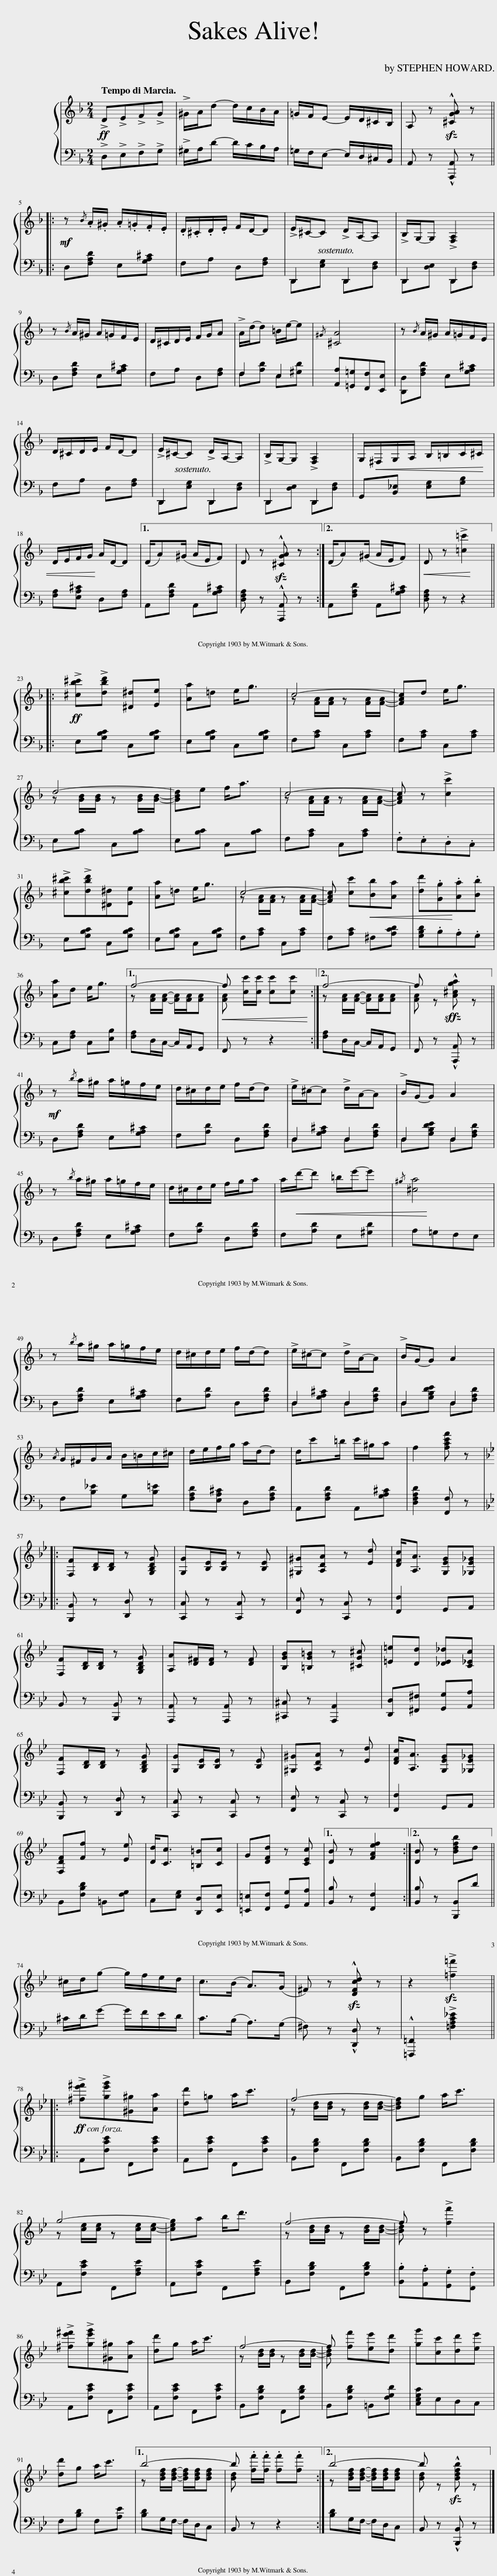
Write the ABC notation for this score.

X:1
%%score { ( 1 4 ) | ( 2 3 ) }
L:1/8
Q:1/4=105
M:2/4
I:linebreak $
K:F
V:1 treble
V:4 treble
V:2 bass
V:3 bass
V:1
!ff! !>!D!>!E!>!F!>!G | !>!^G/A/d- d/c/B/A/ | =G/F/E- E/D/^C/B,/ | A, z!sfz! !^![^CGA] z |:$!mf! z{/B} .A/.^G/ .A/.=G/.F/.E/ | %5
 .D/.^C/.D/.E/ F/D/-D | !>!E/^C/-C !>!D/A,/-A, | !>!B,/G,/-G, !>![F,A,]2 |$ z{/B} A/^G/ A/=G/F/E/ | D/^C/D/E/ F/G/A | %10
 !>!A/d/-d =B/e/-e |{/^G} [^CA]4 | z{/B} A/^G/ A/=G/F/E/ |$ D/^C/D/E/ F/D/-D | !>!E/^C/-C !>!D/A,/-A, | %15
 !>!B,/G,/-G, !>![F,A,]2 | G,/!<(!^F,/G,/A,/ B,/=B,/C/^C/ |$ D/E/F/G/!<)! A/D/-D |1 (D/A)(^G/ A/E/F) | D z!sfz! !^![^CGA] z :|2 %20
 (D/A)(^G/ A/E/F) |!<(! D z !>![=c=c']2!<)! |:$!ff! !>![^cb^c']!>![dbd'] [^D^d][Ee] | [Aa]=d e<g | c4- | %25
 [FAc]d e<g |$ d4- | [GBd]e f<a | c4- | [FAc] z !>![cc']2 |$ %30
 !>![^cb^c']!>![dbd'][^D^d][Ee] | [Aa]=d e<g | c4- | [FAc] [cc']!<(![Bb][Aa] | [dd'].[Gg]!<)!.[Aa].[Bb] |$ %35
 [Aa]d e<g |1 f4- |!<(! f [cc']/[cc']/ [cc'][cc']!<)! :|2 f4- | f z !^![A^cga] z ||$ %40
!mf! z{/b} a/^g/ a/=g/f/e/ | d/^c/d/e/ f/d/-d | !>!e/^c/-c !>!d/A/-A | !>!B/G/-G A2 |$ z{/b} a/^g/ a/=g/f/e/ | %45
 d/^c/d/e/ f/g/a | a/!<(!d'/-d' =b/e'/-e' |{/^g} [^ca]4!<)! |$ z{/b} a/^g/ a/=g/f/e/ | d/^c/d/e/ f/d/-d | %50
 !>!e/^c/-c !>!d/A/-A | !>!B/G/-G A2 |${/A} G/^F/G/A/ B/=B/c/^c/ | d/e/f/g/ a/d/-d | d/c'=b/ c'/^g/a | %55
 f2 [fac'f'] z |:$[K:Bb] [F,F][B,D]/[B,D]/ z [G,B,DG] | [G,G][B,E]/[B,E]/ z [B,E] | [^G,^G][A,DA] z [Ed] | [DFc]<[A,A] [G,EG][_G,E_G] |$ %60
 [F,F][B,D]/[B,D]/ z [G,B,DG] | [A,A][D^F]/[DF]/ z [DF] | [B,GB][=B,G=B] z [^CG^c] | [=E=e][Dd] [_DE_d][C_Ec] |$ [F,F][B,D]/[B,D]/ z [G,B,DG] | %65
 [G,G][B,E]/[B,E]/ z [B,E] | [^G,^G][A,DA] z [Ed] | [DFc]<[A,A] [G,EG][_G,E_G] |$ [F,DF][Ff] z [Ee] | [Dd]<[Cc] [=B,=B][Cc] | %70
 G[DFd] z [CEc] |1 [DB] z [FAef]2 :|2 [DB] z [Bdfb]d ||$ ^c/d/g- g/f/e/d/ | c>(B A>)(G | %75
 ^F) z!sfz! !^![DFcd] z | z2!sfz! !>![=f=f']2 |:$!ff! !>![^fe'^f']!>![ge'g'][^G^g][Aa] | [dd']=g a<c' | f4- | %80
 [Bdf]g a<c' |$ g4- | [ceg]a b<d' | f4- | f z !>![ff']2 |$ %85
 !>![^fe'^f']!>![ge'g'][^G^g][Aa] | [dd']g a<c' | f4- | f [ff'][ee'][dd'] | [gg'][cc'][dd'][ee'] |$ %90
 [dd']g a<c' |1 b4- | b .[ff']/.[ff']/ .[ff'].[ff'] :|2 b4- | b z!sfz! !^![Bdfb] z |] %95
V:2
 !>!D,!>!E,!>!F,!>!G, | !>!^G,/A,/D- D/C/B,/A,/ | =G,/F,/E,- E,/D,/^C,/B,,/ | A,, z !^![A,,,A,,] z |:$ D,[F,A,D] E,[G,A,^C] | %5
 F,A, D,[F,A,] | D,,[E,G,] D,,[D,F,] | D,,[D,E,] D,,[D,F,] |$ D,[F,A,D] E,[G,A,^C] | F,A, D,[F,A,] | %10
 F,[A,D] E,[^G,D] | [A,,A,][=G,,=G,][F,,F,][E,,E,] | [D,,D,][F,A,D] E,[G,A,^C] |$ F,A, D,[F,A,] | D,,[E,G,] D,,[D,F,] | %15
 D,,[D,E,] D,,[D,F,] | G,,[B,,_E,] [E,G,][G,B,] |$ [F,A,][E,A,^C] D,[F,A,] |1 A,,[F,A,D] A,,[G,A,^C] | [D,F,A,] z !^![A,,,A,,] z :|2 %20
 A,,[F,A,D] A,,[G,A,^C] | [D,F,A,] z z2 |:$ E,[G,B,C] C,[G,B,C] | E,[G,B,C] C,[G,B,C] | F,[A,C] C,[A,C] | %25
 F,[A,C] C,[A,C] |$ E,[B,C] C,[B,C] | E,[B,C] C,[B,C] | F,[A,C] C,[A,C] | .F,.E,.D,.C, |$ %30
 E,[G,B,C] C,[G,B,C] | E,[G,B,C] C,[G,B,C] | F,[A,C] C,[A,C] | F,[A,C] ^F,[A,CD] | [G,B,D].B,.A,.G, |$ %35
 C,[F,A,] C,[E,B,] |1 [F,A,]D,/C,/- C,/A,,/G,, | F,, z z2 :|2 [F,A,]D,/C,/- C,/A,,/G,, | F,, z !^![A,,,A,,] z ||$ %40
 D,[F,A,D] E,[G,A,^C] | F,[A,D] D,[F,A,D] | D,[G,A,^C] D,[F,A,D] | D,[G,B,DE] D,[F,A,D] |$ D,[F,A,D] E,[G,A,^C] | %45
 F,[A,D] D,[F,A,D] | F,[A,D] E,[^G,D] | A,=G,F,E, |$ D,[F,A,D] E,[G,A,^C] | F,[A,D] D,[F,A,D] | %50
 D,[G,A,^C] D,[F,A,D] | D,[G,B,DE] D,[F,A,D] |$ F,[B,_E] G,[B,=E] | [F,A,D][E,A,^C] D,[F,A,D] | A,,[F,A,D] A,,[G,A,^C] | %55
 [D,F,A,D]2 [F,,F,] z |:$[K:Bb] [B,,,B,,] z [D,,D,] z | [C,,C,] z [C,,C,] z | [F,,E,] z [C,,C,] z | [F,,F,]2 G,,A,, |$ %60
 B,, z [B,,,B,,] z | [A,,,A,,] z [A,,,A,,] z | [^C,,^C,] z [A,,,A,,]2 | [D,,D,][^F,,^F,] [G,,G,][A,,A,] |$ [B,,,B,,] z [D,,D,] z | %65
 [C,,C,] z [C,,C,] z | [F,,E,] z [C,,C,] z | [F,,F,]2 G,,A,, |$ B,,[F,B,D] =B,,[F,G,] | C,[E,G,] [D,,D,][E,,E,] | %70
 [=E,,=E,][F,,F,] [G,,G,][A,,A,] |1 [B,,B,] z [F,,F,]2 :|2 [B,,B,] z [B,,,B,,]D ||$ ^C/D/G- G/F/E/D/ | C>(B, A,>)(G, | %75
 ^F,) z !^![D,,D,] z | !^![=F,,,=F,,]2 !>![=F,A,C_E]2 |:$ A,,[F,CE] F,,[F,CE] | A,,[F,CE] F,,[F,CE] | B,,[F,B,D] F,,[F,B,D] | %80
 B,,[F,B,D] F,,[F,B,D] |$ A,,[F,CE] F,,[F,A,E] | A,,[F,CE] F,,[F,A,E] | B,,[F,B,D] F,,[F,B,D] | .[B,,B,].[A,,A,].[G,,G,].[F,,F,] |$ %85
 A,,[F,CE] F,,[F,CE] | A,,[F,CE] F,,[F,CE] | B,,[F,B,D] F,,[F,B,D] | B,,[F,B,D] =B,,[F,G,D] | [C,E,G,C]E,D,C, |$ %90
 F,[B,D] F,[A,E] |1 [B,D]G,/F,/- F,/D,/C, | B,, z z2 :|2 [B,D]G,/F,/- F,/D,/C, | B,, z !^![B,,,B,,] z |] %95
V:3
 x4 | x4 | x4 | x4 |:$ x4 | %5
 x4 | D,,2 D,,2 | D,,2 D,,2 |$ x4 | x4 | %10
 F,2 E,2 | x4 | x4 |$ x4 | D,,2 D,,2 | %15
 D,,2 D,,2 | x4 |$ x4 |1 x4 | x4 :|2 %20
 x4 | x4 |:$ x4 | x4 | x4 | %25
 x4 |$ x4 | x4 | x4 | x4 |$ %30
 x4 | x4 | x4 | x4 | x4 |$ %35
 x4 |1 x4 | x4 :|2 x4 | x4 ||$ %40
 x4 | x4 | D,2 D,2 | D,2 D,2 |$ x4 | %45
 x4 | x4 | x4 |$ x4 | x4 | %50
 D,2 D,2 | D,2 D,2 |$ x4 | x4 | x4 | %55
 x4 |:$[K:Bb] x4 | x4 | x4 | x4 |$ %60
 x4 | x4 | x4 | x4 |$ x4 | %65
 x4 | x4 | x4 |$ x4 | x4 | %70
 x4 |1 x4 :|2 x4 ||$ x4 | x4 | %75
 x4 | x4 |:$ x4 | x4 | x4 | %80
 x4 |$ x4 | x4 | x4 | x4 |$ %85
 x4 | x4 | x4 | x4 | x4 |$ %90
 x4 |1 x4 | x4 :|2 x4 | x4 |] %95
V:4
 x4 | x4 | x4 | x4 |:$ x4 | %5
 x4 | x4 | x4 |$ x4 | x4 | %10
 x4 | x4 | x4 |$ x4 | x4 | %15
 x4 | x4 |$ x4 |1 x4 | x4 :|2 %20
 x4 | x4 |:$ x4 | x4 | z [FA]/[FA]/ z [FA]/[FA]/- | %25
 x4 |$ z [GB]/[GB]/ z [GB]/[GB]/- | x4 | z [FA]/[FA]/ z [FA]/[FA]/- | x4 |$ %30
 x4 | x4 | z [FA]/[FA]/ z [FA]/[FA]/- | x4 | x4 |$ %35
 x4 |1 z [FA]/[FA]/- [FA]/[FA]/[FA] | [FA] x3 :|2 z [FA]/[FA]/- [FA]/[FA]/[FA] | [FA] x3 ||$ %40
 x4 | x4 | x4 | x4 |$ x4 | %45
 x4 | x4 | x4 |$ x4 | x4 | %50
 x4 | x4 |$ x4 | x4 | x4 | %55
 x4 |:$[K:Bb] x4 | x4 | x4 | x4 |$ %60
 x4 | x4 | x4 | x4 |$ x4 | %65
 x4 | x4 | x4 |$ x4 | x4 | %70
 x4 |1 x4 :|2 x4 ||$ x4 | x4 | %75
 x4 | x4 |:$ x4 | x4 | z [Bd]/[Bd]/ z [Bd]/[Bd]/- | %80
 x4 |$ z [ce]/[ce]/ z [ce]/[ce]/- | x4 | z [Bd]/[Bd]/ z [Bd]/[Bd]/- | [Bd] x3 |$ %85
 x4 | x4 | z [Bd]/[Bd]/ z [Bd]/[Bd]/- | [Bd] x3 | x4 |$ %90
 x4 |1 z [Bdf]/[Bdf]/- [Bdf]/[Bdf]/[Bdf] | [Bd] x3 :|2 z [Bdf]/[Bdf]/- [Bdf]/[Bdf]/[Bdf] | [Bd] x3 |] %95
